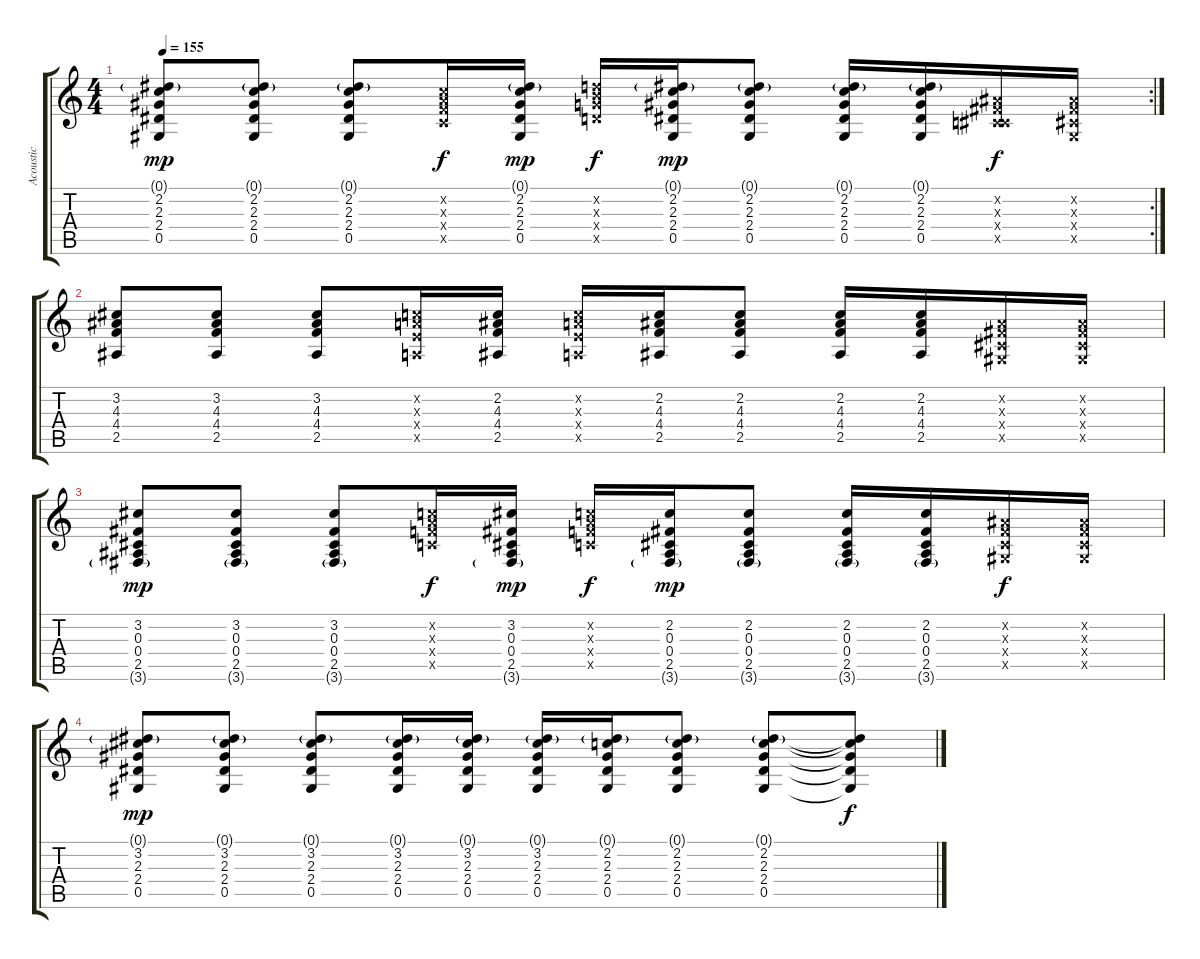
\track ("Acoustic" "Acoustic") {instrument acousticguitarsteel}
\staff {score tabs}
\tuning (Eb4 Bb3 Gb3 Db3 Ab2 Eb2) {hide}
\rc 2
\ts (4 4)
\tempo 155
\clef g2
\ks c
(0.1{g} 2.2 2.3 2.4 0.5).8{dy mp} (0.1{g} 2.2 2.3 2.4 0.5).8 (0.1{g} 2.2 2.3 2.4 0.5).8 (2.2{x} 3.3{x} 4.4{x} 4.5{x}).16{dy f} (0.1{g} 2.2 2.3 2.4 0.5).16{dy mp} (4.2{x} 5.3{x} 6.4{x} 6.5{x}).16{dy f} (0.1{g} 2.2 2.3 2.4 0.5).16{dy mp} (0.1{g} 2.2 2.3 2.4 0.5).8 (0.1{g} 2.2 2.3 2.4 0.5).16 (0.1{g} 2.2 2.3 2.4 0.5).16 (0.2{x} 0.3{x} 0.4{x} 4.5{x}).16{dy f} (0.2{x} 0.3{x} 0.4{x} 0.5{x}).16 |
(3.2 4.3 4.4 2.5).8 (3.2 4.3 4.4 2.5).8 (3.2 4.3 4.4 2.5).8 (2.2{x} 3.3{x} 3.4{x} 1.5{x}).16 (2.2 4.3 4.4 2.5).16 (2.2{x} 3.3{x} 3.4{x} 1.5{x}).16 (2.2 4.3 4.4 2.5).16 (2.2 4.3 4.4 2.5).8 (2.2 4.3 4.4 2.5).16 (2.2 4.3 4.4 2.5).16 (0.2{x} 0.3{x} 0.4{x} 0.5{x}).16 (0.2{x} 0.3{x} 0.4{x} 0.5{x}).16 |
(3.2 0.3 0.4 2.5 3.6{g}).8{dy mp} (3.2 0.3 0.4 2.5 3.6{g}).8 (3.2 0.3 0.4 2.5 3.6{g}).8 (2.2{x} 3.3{x} 4.4{x} 4.5{x}).16{dy f} (3.2 0.3 0.4 2.5 3.6{g}).16{dy mp} (2.2{x} 3.3{x} 4.4{x} 4.5{x}).16{dy f} (2.2 0.3 0.4 2.5 3.6{g}).16{dy mp} (2.2 0.3 0.4 2.5 3.6{g}).8 (2.2 0.3 0.4 2.5 3.6{g}).16 (2.2 0.3 0.4 2.5 3.6{g}).16 (0.2{x} 0.3{x} 0.4{x} 0.5{x}).16{dy f} (0.2{x} 0.3{x} 0.4{x} 0.5{x}).16 |
(0.1{g} 3.2 2.3 2.4 0.5).8{dy mp} (0.1{g} 3.2 2.3 2.4 0.5).8 (0.1{g} 3.2 2.3 2.4 0.5).8 (0.1{g} 3.2 2.3 2.4 0.5).16 (0.1{g} 3.2 2.3 2.4 0.5).16 (0.1{g} 3.2 2.3 2.4 0.5).16 (0.1{g} 2.2 2.3 2.4 0.5).16 (0.1{g} 2.2 2.3 2.4 0.5).8 (0.1{g} 2.2 2.3 2.4 0.5).8 (0.1{t} 2.2{t} 2.3{t} 2.4{t} 0.5{t}).8{dy f}
